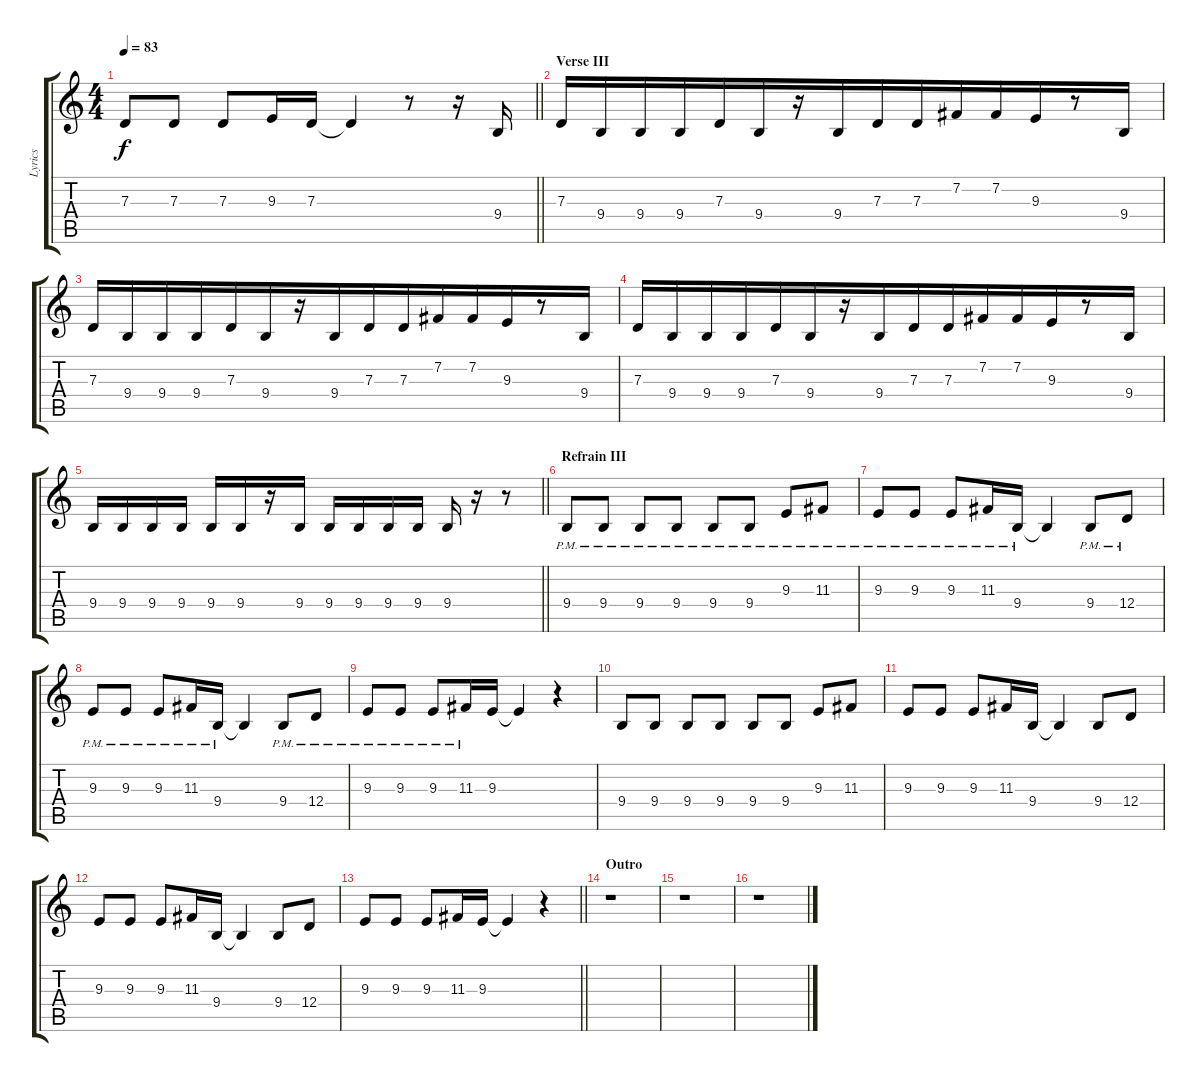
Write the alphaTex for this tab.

\track ("Lyrics" "Lyrics") {instrument tenorsax}
\staff {score tabs}
\tuning (E4 B3 G3 D3 A2 E2) {hide}
\ts (4 4)
\tempo 83
\clef g2
\barLineRight lightlight
\ks c
7.3.8{dy f} 7.3.8 7.3.8 9.3.16 7.3.16 7.3{t}.4 r.8 r.16 9.4.16 |
\section ("" "Verse III")
7.3.16 9.4.16 9.4.16 9.4.16{beam merge} 7.3.16 9.4.16 r.16 9.4.16{beam merge} 7.3.16 7.3.16 7.2.16 7.2.16{beam merge} 9.3.16 r.8 9.4.16 |
7.3.16 9.4.16 9.4.16 9.4.16{beam merge} 7.3.16 9.4.16 r.16 9.4.16{beam merge} 7.3.16 7.3.16 7.2.16 7.2.16{beam merge} 9.3.16 r.8 9.4.16 |
7.3.16 9.4.16 9.4.16 9.4.16{beam merge} 7.3.16 9.4.16 r.16 9.4.16{beam merge} 7.3.16 7.3.16 7.2.16 7.2.16{beam merge} 9.3.16 r.8 9.4.16 |
\barLineRight lightlight
9.4.16 9.4.16 9.4.16 9.4.16 9.4.16 9.4.16 r.16 9.4.16 9.4.16 9.4.16 9.4.16 9.4.16 9.4.16 r.16 r.8 |
\section ("" "Refrain III")
9.4{pm}.8 9.4{pm}.8 9.4{pm}.8 9.4{pm}.8 9.4{pm}.8 9.4{pm}.8 9.3{pm}.8 11.3{pm}.8 |
9.3{pm}.8 9.3{pm}.8 9.3{pm}.8 11.3{pm}.16 9.4{pm}.16 9.4{t}.4 9.4{pm}.8 12.4{pm}.8 |
9.3{pm}.8 9.3{pm}.8 9.3{pm}.8 11.3{pm}.16 9.4{pm}.16 9.4{t}.4 9.4{pm}.8 12.4{pm}.8 |
9.3{pm}.8 9.3{pm}.8 9.3{pm}.8 11.3{pm}.16 9.3.16 9.3{t}.4 r.4 |
9.4.8 9.4.8 9.4.8 9.4.8 9.4.8 9.4.8 9.3.8 11.3.8 |
9.3.8 9.3.8 9.3.8 11.3.16 9.4.16 9.4{t}.4 9.4.8 12.4.8 |
9.3.8 9.3.8 9.3.8 11.3.16 9.4.16 9.4{t}.4 9.4.8 12.4.8 |
\barLineRight lightlight
9.3.8 9.3.8 9.3.8 11.3.16 9.3.16 9.3{t}.4 r.4 |
\section ("" "Outro")
r.1 |
r.1 |
r.1
